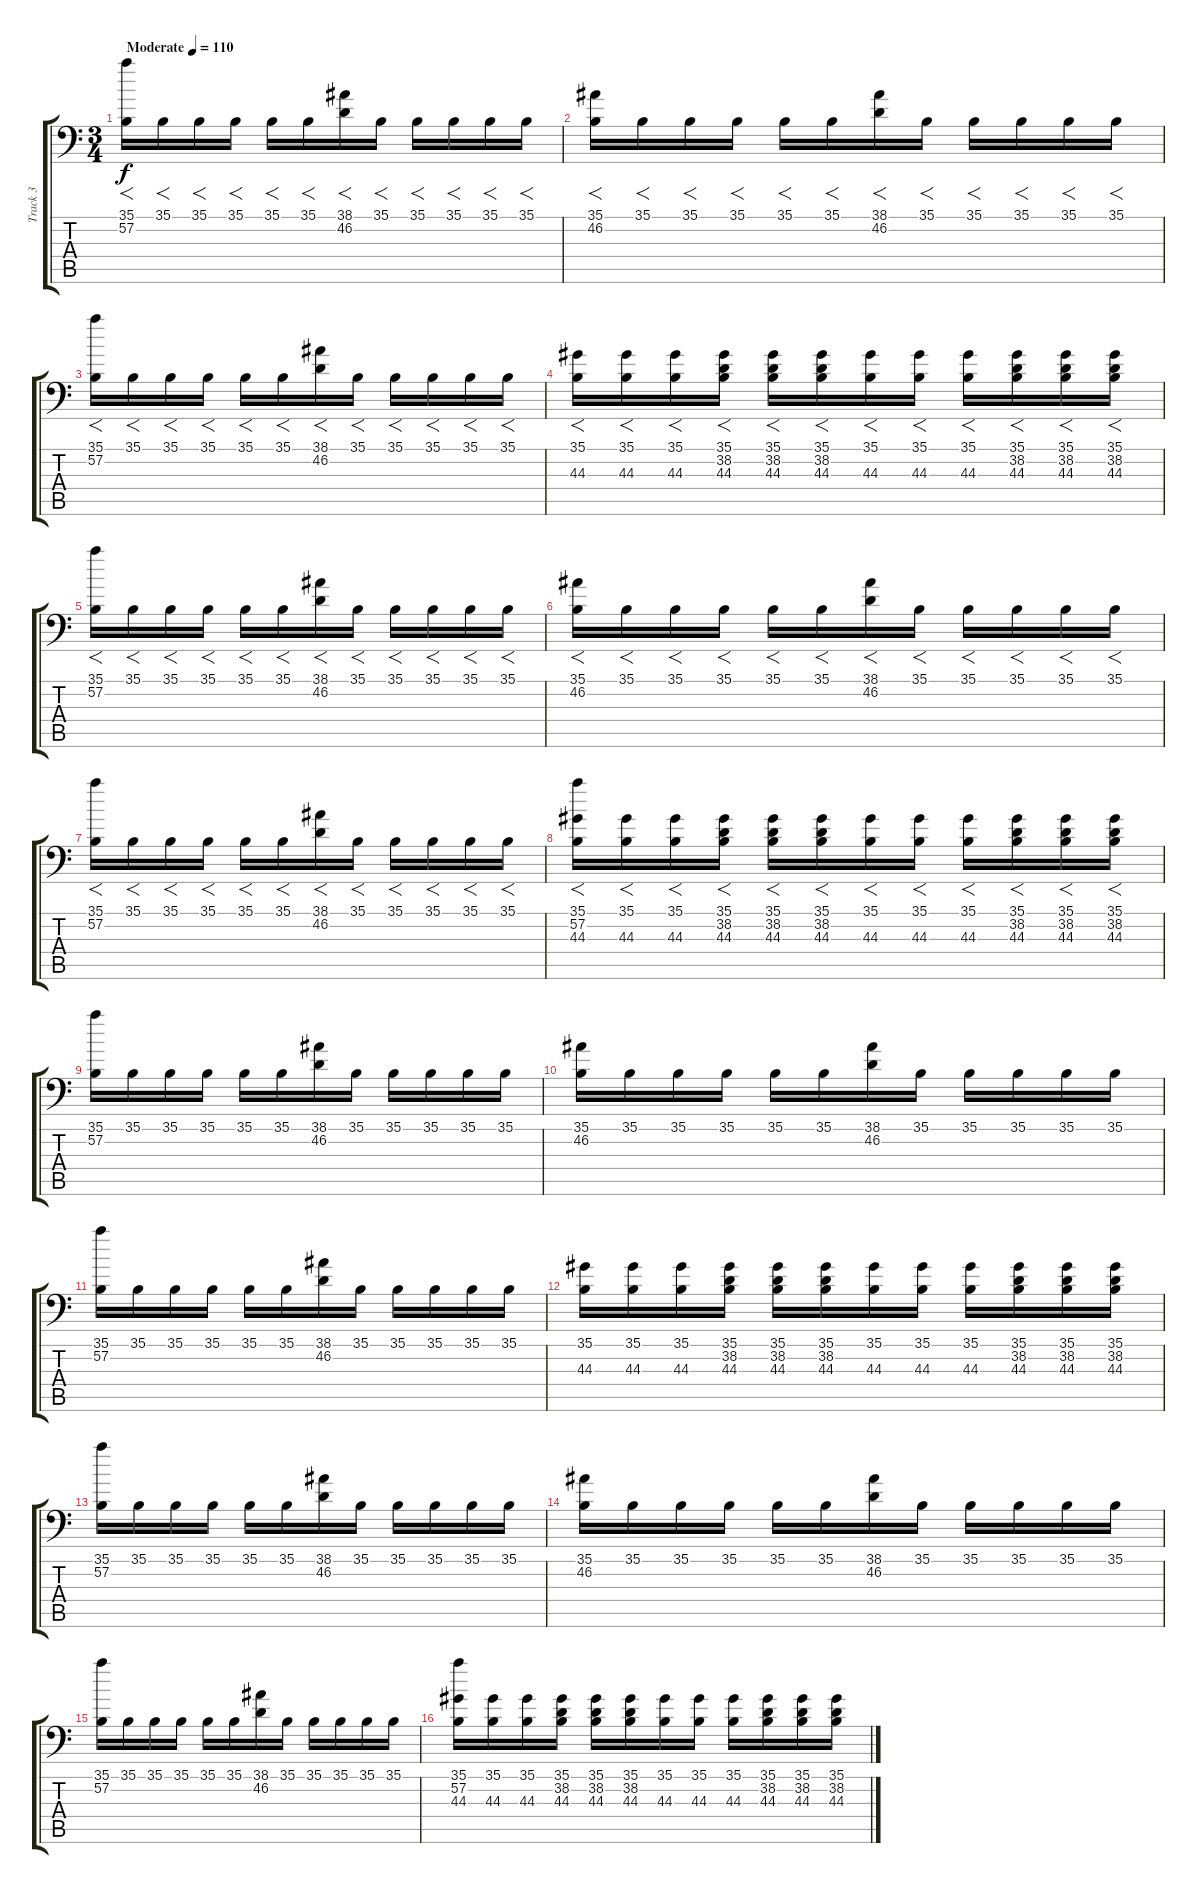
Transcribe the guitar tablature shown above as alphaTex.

\track ("Track 3" "Track 3") {instrument acousticgrandpiano}
\staff {score tabs}
\tuning (C-1 C-1 C-1 C-1 C-1 C-1) {hide}
\ts (3 4)
\tempo (110 "Moderate")
\clef f4
\ks c
(35.1 57.2).16{f dy f instrument acousticgrandpiano} 35.1.16{f} 35.1.16{f} 35.1.16{f} 35.1.16{f} 35.1.16{f} (38.1 46.2).16{f} 35.1.16{f} 35.1.16{f} 35.1.16{f} 35.1.16{f} 35.1.16{f} |
(35.1 46.2).16{f} 35.1.16{f} 35.1.16{f} 35.1.16{f} 35.1.16{f} 35.1.16{f} (38.1 46.2).16{f} 35.1.16{f} 35.1.16{f} 35.1.16{f} 35.1.16{f} 35.1.16{f} |
(35.1 57.2).16{f} 35.1.16{f} 35.1.16{f} 35.1.16{f} 35.1.16{f} 35.1.16{f} (38.1 46.2).16{f} 35.1.16{f} 35.1.16{f} 35.1.16{f} 35.1.16{f} 35.1.16{f} |
(35.1 44.3).16{f} (35.1 44.3).16{f} (35.1 44.3).16{f} (35.1 38.2 44.3).16{f} (35.1 38.2 44.3).16{f} (35.1 38.2 44.3).16{f} (35.1 44.3).16{f} (35.1 44.3).16{f} (35.1 44.3).16{f} (35.1 38.2 44.3).16{f} (35.1 38.2 44.3).16{f} (35.1 38.2 44.3).16{f} |
(35.1 57.2).16{f} 35.1.16{f} 35.1.16{f} 35.1.16{f} 35.1.16{f} 35.1.16{f} (38.1 46.2).16{f} 35.1.16{f} 35.1.16{f} 35.1.16{f} 35.1.16{f} 35.1.16{f} |
(35.1 46.2).16{f} 35.1.16{f} 35.1.16{f} 35.1.16{f} 35.1.16{f} 35.1.16{f} (38.1 46.2).16{f} 35.1.16{f} 35.1.16{f} 35.1.16{f} 35.1.16{f} 35.1.16{f} |
(35.1 57.2).16{f} 35.1.16{f} 35.1.16{f} 35.1.16{f} 35.1.16{f} 35.1.16{f} (38.1 46.2).16{f} 35.1.16{f} 35.1.16{f} 35.1.16{f} 35.1.16{f} 35.1.16{f} |
(35.1 57.2 44.3).16{f} (35.1 44.3).16{f} (35.1 44.3).16{f} (35.1 38.2 44.3).16{f} (35.1 38.2 44.3).16{f} (35.1 38.2 44.3).16{f} (35.1 44.3).16{f} (35.1 44.3).16{f} (35.1 44.3).16{f} (35.1 38.2 44.3).16{f} (35.1 38.2 44.3).16{f} (35.1 38.2 44.3).16{f} |
(35.1 57.2).16 35.1.16 35.1.16 35.1.16 35.1.16 35.1.16 (38.1 46.2).16 35.1.16 35.1.16 35.1.16 35.1.16 35.1.16 |
(35.1 46.2).16 35.1.16 35.1.16 35.1.16 35.1.16 35.1.16 (38.1 46.2).16 35.1.16 35.1.16 35.1.16 35.1.16 35.1.16 |
(35.1 57.2).16 35.1.16 35.1.16 35.1.16 35.1.16 35.1.16 (38.1 46.2).16 35.1.16 35.1.16 35.1.16 35.1.16 35.1.16 |
(35.1 44.3).16 (35.1 44.3).16 (35.1 44.3).16 (35.1 38.2 44.3).16 (35.1 38.2 44.3).16 (35.1 38.2 44.3).16 (35.1 44.3).16 (35.1 44.3).16 (35.1 44.3).16 (35.1 38.2 44.3).16 (35.1 38.2 44.3).16 (35.1 38.2 44.3).16 |
(35.1 57.2).16 35.1.16 35.1.16 35.1.16 35.1.16 35.1.16 (38.1 46.2).16 35.1.16 35.1.16 35.1.16 35.1.16 35.1.16 |
(35.1 46.2).16 35.1.16 35.1.16 35.1.16 35.1.16 35.1.16 (38.1 46.2).16 35.1.16 35.1.16 35.1.16 35.1.16 35.1.16 |
(35.1 57.2).16 35.1.16 35.1.16 35.1.16 35.1.16 35.1.16 (38.1 46.2).16 35.1.16 35.1.16 35.1.16 35.1.16 35.1.16 |
(35.1 57.2 44.3).16 (35.1 44.3).16 (35.1 44.3).16 (35.1 38.2 44.3).16 (35.1 38.2 44.3).16 (35.1 38.2 44.3).16 (35.1 44.3).16 (35.1 44.3).16 (35.1 44.3).16 (35.1 38.2 44.3).16 (35.1 38.2 44.3).16 (35.1 38.2 44.3).16
